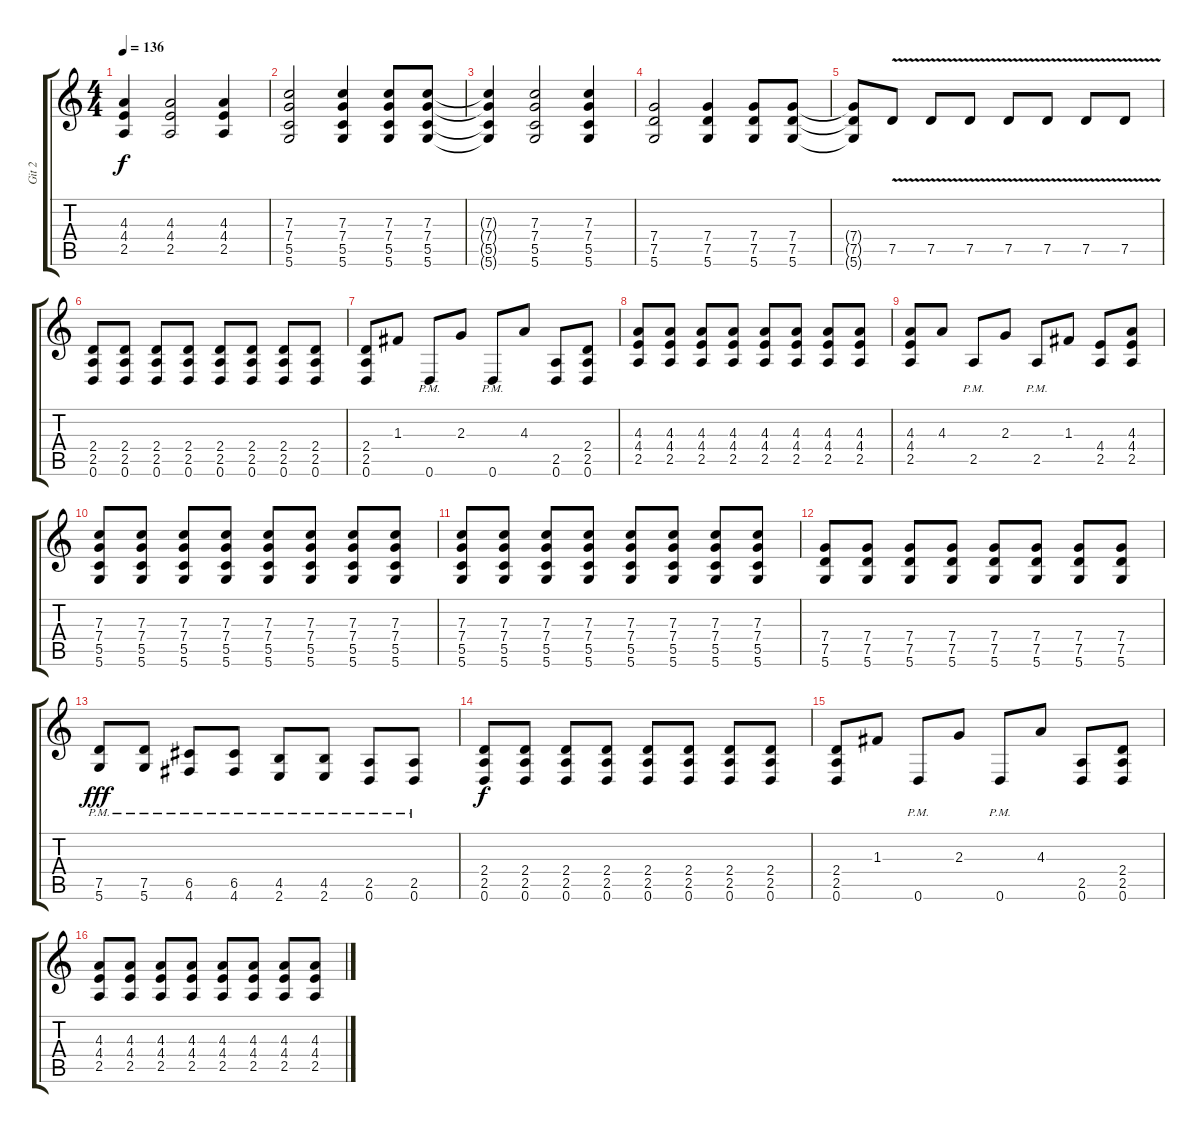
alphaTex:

\track ("Git 2" "Git 2") {instrument distortionguitar}
\staff {score tabs}
\tuning (D4 A3 F3 C3 G2 D2) {hide}
\ts (4 4)
\tempo 136
\clef g2
\ks c
(4.3{t} 4.4{t} 2.5{t}).4{dy f} (4.3 4.4 2.5).2 (4.3 4.4 2.5).4 |
(7.3 7.4 5.5 5.6).2 (7.3 7.4 5.5 5.6).4 (7.3 7.4 5.5 5.6).8 (7.3 7.4 5.5 5.6).8 |
(7.3{t} 7.4{t} 5.5{t} 5.6{t}).4 (7.3 7.4 5.5 5.6).2 (7.3 7.4 5.5 5.6).4 |
(7.4 7.5 5.6).2 (7.4 7.5 5.6).4 (7.4 7.5 5.6).8 (7.4 7.5 5.6).8 |
(7.4{t} 7.5{t} 5.6{t}).8 7.5{v}.8 7.5{v}.8 7.5{v}.8 7.5{v}.8 7.5{v}.8 7.5{v}.8 7.5{v}.8 |
(2.4 2.5 0.6).8 (2.4 2.5 0.6).8 (2.4 2.5 0.6).8 (2.4 2.5 0.6).8 (2.4 2.5 0.6).8 (2.4 2.5 0.6).8 (2.4 2.5 0.6).8 (2.4 2.5 0.6).8 |
(2.4 2.5 0.6).8 1.3.8 0.6{pm}.8 2.3.8 0.6{pm}.8 4.3.8 (2.5 0.6).8 (2.4 2.5 0.6).8 |
(4.3 4.4 2.5).8 (4.3 4.4 2.5).8 (4.3 4.4 2.5).8 (4.3 4.4 2.5).8 (4.3 4.4 2.5).8 (4.3 4.4 2.5).8 (4.3 4.4 2.5).8 (4.3 4.4 2.5).8 |
(4.3 4.4 2.5).8 4.3.8 2.5{pm}.8 2.3.8 2.5{pm}.8 1.3.8 (4.4 2.5).8 (4.3 4.4 2.5).8 |
(7.3 7.4 5.5 5.6).8 (7.3 7.4 5.5 5.6).8 (7.3 7.4 5.5 5.6).8 (7.3 7.4 5.5 5.6).8 (7.3 7.4 5.5 5.6).8 (7.3 7.4 5.5 5.6).8 (7.3 7.4 5.5 5.6).8 (7.3 7.4 5.5 5.6).8 |
(7.3 7.4 5.5 5.6).8 (7.3 7.4 5.5 5.6).8 (7.3 7.4 5.5 5.6).8 (7.3 7.4 5.5 5.6).8 (7.3 7.4 5.5 5.6).8 (7.3 7.4 5.5 5.6).8 (7.3 7.4 5.5 5.6).8 (7.3 7.4 5.5 5.6).8 |
(7.4 7.5 5.6).8 (7.4 7.5 5.6).8 (7.4 7.5 5.6).8 (7.4 7.5 5.6).8 (7.4 7.5 5.6).8 (7.4 7.5 5.6).8 (7.4 7.5 5.6).8 (7.4 7.5 5.6).8 |
(7.5{pm} 5.6{pm}).8{dy fff} (7.5{pm} 5.6{pm}).8 (6.5{pm} 4.6{pm}).8 (6.5{pm} 4.6{pm}).8 (4.5{pm} 2.6{pm}).8 (4.5{pm} 2.6{pm}).8 (2.5{pm} 0.6{pm}).8 (2.5{pm} 0.6{pm}).8 |
(2.4 2.5 0.6).8{dy f} (2.4 2.5 0.6).8 (2.4 2.5 0.6).8 (2.4 2.5 0.6).8 (2.4 2.5 0.6).8 (2.4 2.5 0.6).8 (2.4 2.5 0.6).8 (2.4 2.5 0.6).8 |
(2.4 2.5 0.6).8 1.3.8 0.6{pm}.8 2.3.8 0.6{pm}.8 4.3.8 (2.5 0.6).8 (2.4 2.5 0.6).8 |
(4.3 4.4 2.5).8 (4.3 4.4 2.5).8 (4.3 4.4 2.5).8 (4.3 4.4 2.5).8 (4.3 4.4 2.5).8 (4.3 4.4 2.5).8 (4.3 4.4 2.5).8 (4.3 4.4 2.5).8
